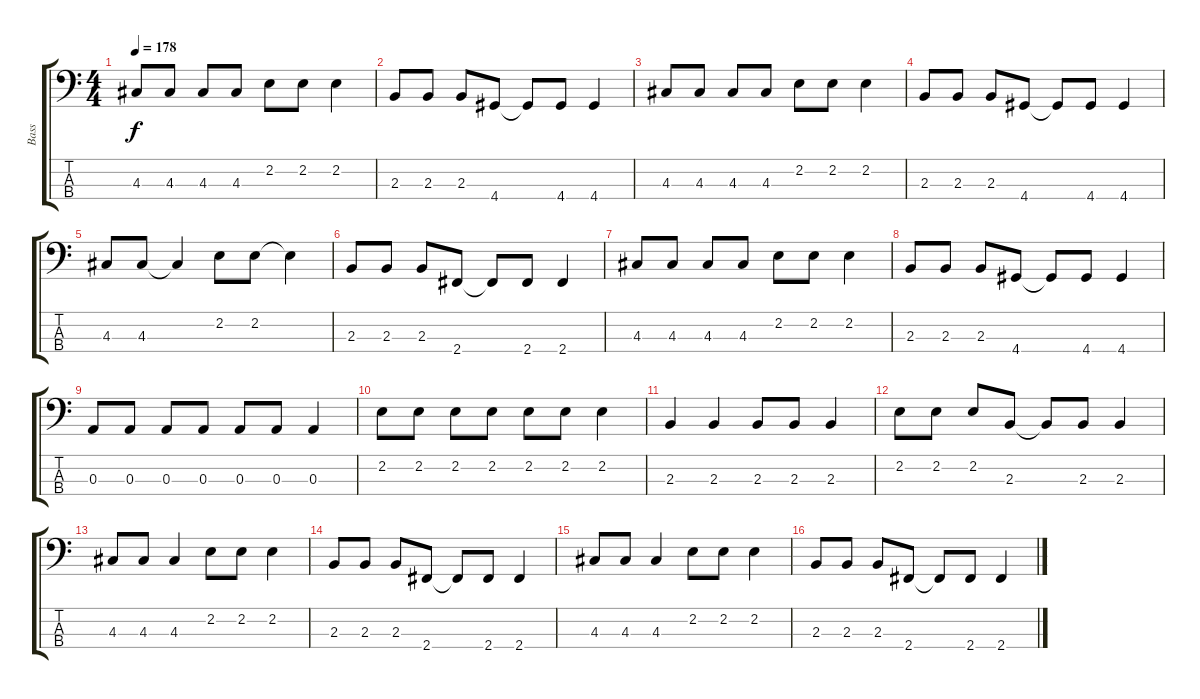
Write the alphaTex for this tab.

\track ("Bass" "Bass") {instrument electricbasspick}
\staff {score tabs}
\tuning (G2 D2 A1 E1) {hide}
\ts (4 4)
\tempo 178
\clef f4
\ks c
4.3.8{dy f instrument electricbasspick} 4.3.8 4.3.8 4.3.8 2.2.8 2.2.8 2.2.4 |
2.3.8 2.3.8 2.3.8 4.4.8 4.4{t}.8 4.4.8 4.4.4 |
4.3.8 4.3.8 4.3.8 4.3.8 2.2.8 2.2.8 2.2.4 |
2.3.8 2.3.8 2.3.8 4.4.8 4.4{t}.8 4.4.8 4.4.4 |
4.3.8 4.3.8 4.3{t}.4 2.2.8 2.2.8 2.2{t}.4 |
2.3.8 2.3.8 2.3.8 2.4.8 2.4{t}.8 2.4.8 2.4.4 |
4.3.8 4.3.8 4.3.8 4.3.8 2.2.8 2.2.8 2.2.4 |
2.3.8 2.3.8 2.3.8 4.4.8 4.4{t}.8 4.4.8 4.4.4 |
0.3.8 0.3.8 0.3.8 0.3.8 0.3.8 0.3.8 0.3.4 |
2.2.8 2.2.8 2.2.8 2.2.8 2.2.8 2.2.8 2.2.4 |
2.3.4 2.3.4 2.3.8 2.3.8 2.3.4 |
2.2.8 2.2.8 2.2.8 2.3.8 2.3{t}.8 2.3.8 2.3.4 |
4.3.8 4.3.8 4.3.4 2.2.8 2.2.8 2.2.4 |
2.3.8 2.3.8 2.3.8 2.4.8 2.4{t}.8 2.4.8 2.4.4 |
4.3.8 4.3.8 4.3.4 2.2.8 2.2.8 2.2.4 |
2.3.8 2.3.8 2.3.8 2.4.8 2.4{t}.8 2.4.8 2.4.4
